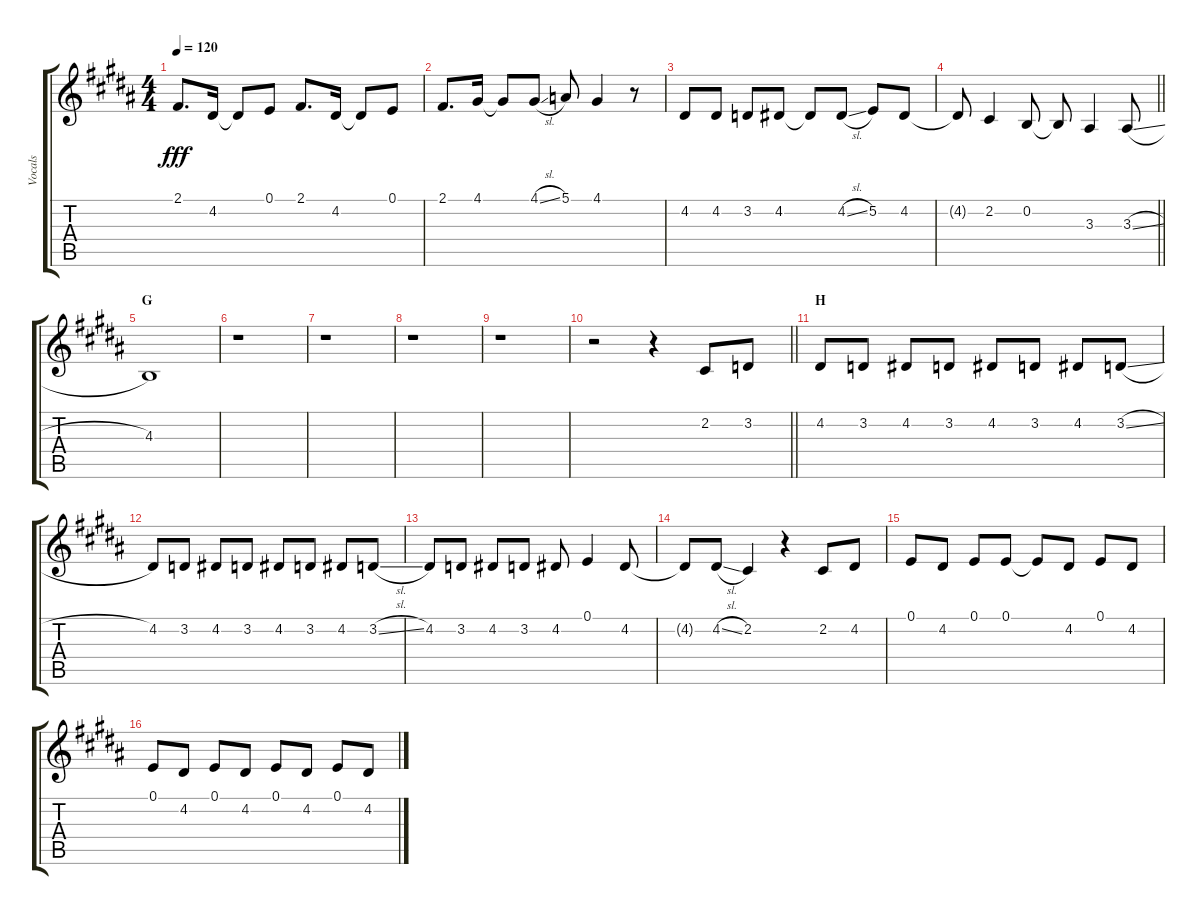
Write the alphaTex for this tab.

\track ("Vocals" "Vocals") {instrument voiceoohs}
\staff {score tabs}
\tuning (E4 B3 G3 D3 A2 E2) {hide}
\ts (4 4)
\tempo 120
\clef g2
\ks b
2.1.8{d dy fff} 4.2.16 4.2{t}.8 0.1.8 2.1.8{d} 4.2.16 4.2{t}.8 0.1.8 |
2.1.8{d} 4.1.16 4.1{t}.8 4.1{sl}.8 5.1.8 4.1.4 r.8 |
4.2.8 4.2.8 3.2.8 4.2.8 4.2{t}.8 4.2{sl}.8 5.2.8 4.2.8 |
\barLineRight lightlight
4.2{t}.8 2.2.4 0.2.8 0.2{t}.8 3.3.4 3.3{sl}.8 |
\section ("" "G")
4.3.1 |
r.1 |
r.1 |
r.1 |
r.1 |
\barLineRight lightlight
r.2 r.4 2.2.8 3.2.8 |
\section ("" "H")
4.2.8 3.2.8 4.2.8 3.2.8 4.2.8 3.2.8 4.2.8 3.2{sl}.8 |
4.2.8 3.2.8 4.2.8 3.2.8 4.2.8 3.2.8 4.2.8 3.2{sl}.8 |
4.2.8 3.2.8 4.2.8 3.2.8 4.2.8 0.1.4 4.2.8 |
4.2{t}.8 4.2{sl}.8 2.2.4 r.4 2.2.8 4.2.8 |
0.1.8 4.2.8 0.1.8 0.1.8 0.1{t}.8 4.2.8 0.1.8 4.2.8 |
0.1.8 4.2.8 0.1.8 4.2.8 0.1.8 4.2.8 0.1.8 4.2{sl}.8
